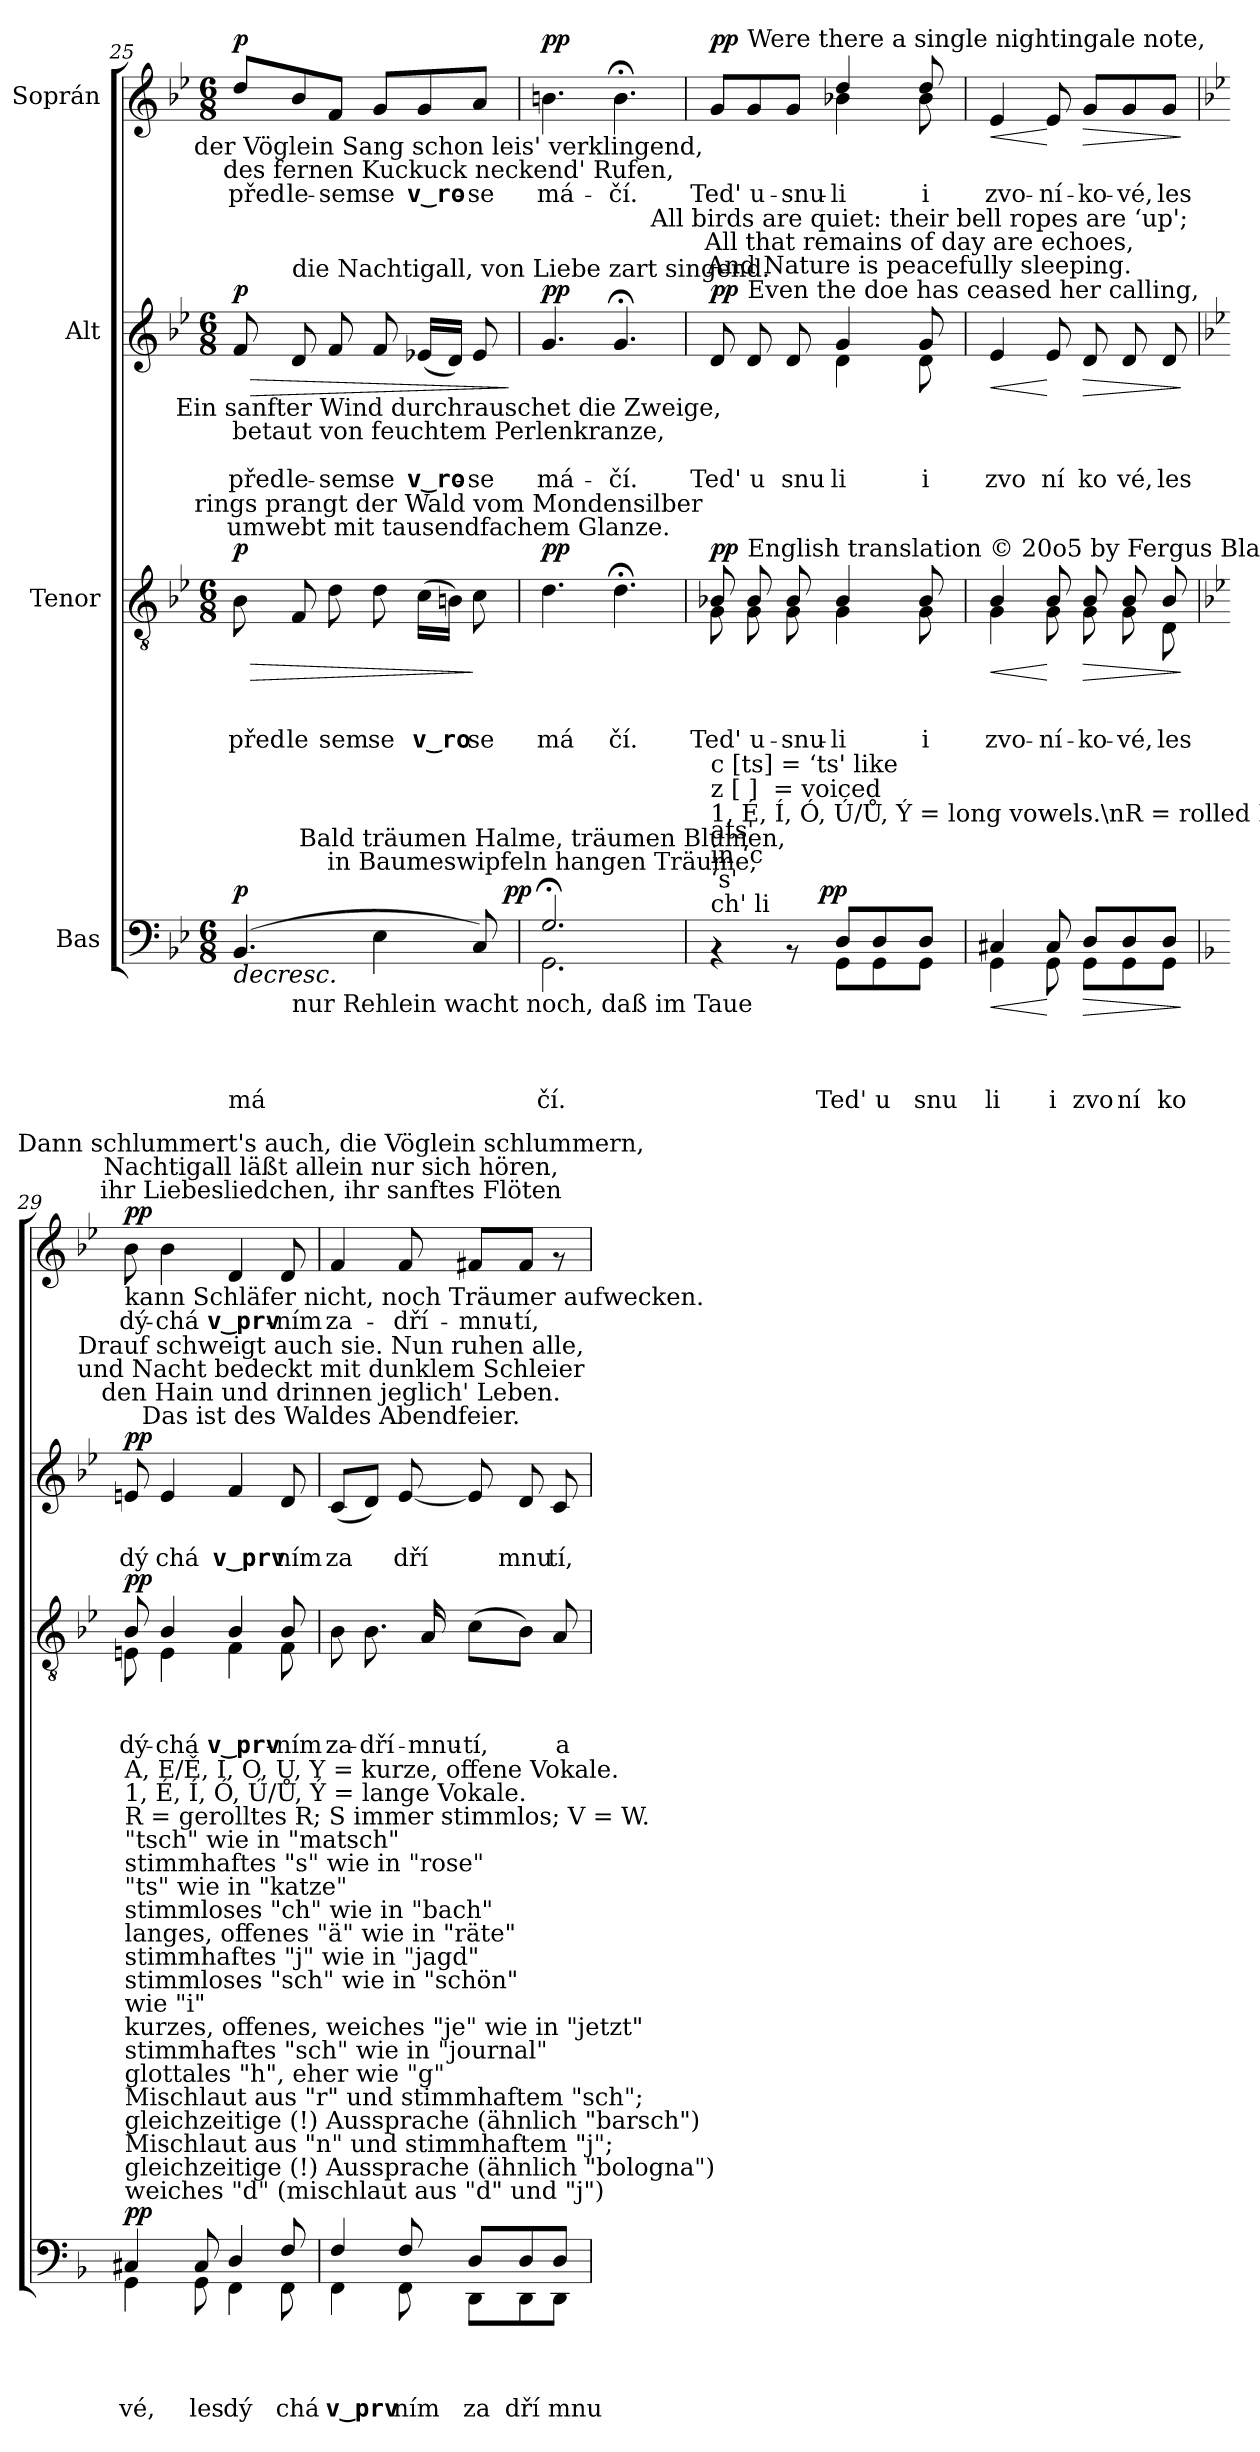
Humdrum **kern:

**kern	**text	**text	**text	**text	**dynam	**kern	**text	**text	**text	**dynam	**kern	**text	**text	**dynam	**kern	**text	**dynam
*part4	*part4	*part4	*part4	*part4	*part4	*part3	*part3	*part3	*part3	*part3	*part2	*part2	*part2	*part2	*part1	*part1	*part1
*staff4	*staff4	*staff4	*staff4	*staff4	*staff4	*staff3	*staff3	*staff3	*staff3	*staff3	*staff2	*staff2	*staff2	*staff2	*staff1	*staff1	*staff1
*I"Bas	*	*	*	*	*	*I"Tenor	*	*	*	*	*I"Alt	*	*	*	*I"Soprán	*	*
*clefF4	*	*	*	*	*	*clefGv2	*	*	*	*	*clefG2	*	*	*	*clefG2	*	*
*k[b-e-]	*	*	*	*	*	*k[b-e-]	*	*	*	*	*k[b-e-]	*	*	*	*k[b-e-]	*	*
*B-:	*	*	*	*	*	*B-:	*	*	*	*	*B-:	*	*	*	*B-:	*	*
*M6/8	*	*	*	*	*	*M6/8	*	*	*	*	*M6/8	*	*	*	*M6/8	*	*
=25	=25	=25	=25	=25	=25	=25	=25	=25	=25	=25	=25	=25	=25	=25	=25	=25	=25
!LO:TX:b:t=es Bad und Nachttrunk nicht versäume.	!	!	!	!	!	!	!	!	!	!	!	!	!	!	!	!	!
!	!	!	!	!LO:LY:b	!LO:HP:b	!	!	!	!LO:LY:b	!LO:HP:b	!	!	!LO:LY:b	!LO:HP:b	!	!LO:LY:b	!
!	!	!	!	!	!LO:DY:n=1:a	!	!	!	!	!LO:DY:n=1:a	!	!	!	!LO:DY:n=1:a	!	!	!LO:DY:a
*^	*	*	*	*	*	*	*	*	*	*	*	*	*	*	*^	*	*
*	*^	*	*	*	*	*	*	*	*	*	*	*	*	*	*	*	*	*	*
(>4.BB-/	2ryy	8ryy	.	.	.	má	> p	8B-\	.	.	před	> p	8f/	.	před	> p	8dd/L	2ryy	před	p
!	!	!	!	!	!	!	!	!	!	!	!	!	!LO:TX:a:t=die Nachtigall, von Liebe zart singend.	!	!	!	!	!	!	!
!	!	!LO:TX:b:t=nur Rehlein wacht noch, daß im Taue	!	!	!	!	!	!	!	!	!	!	!	!	!	!	!	!	!	!
!	!	!	!	!	!	!	!	!	!	!	!LO:LY:b	!	!	!	!LO:LY:b	!	!	!	!LO:LY:b	!
.	.	2ryy	.	.	.	.	.	8F/	.	.	le	.	8d/	.	le-	.	8b-/	.	le-	.
!	!	!	!	!	!	!	!	!	!	!	!LO:LY:b	!	!	!	!LO:LY:b	!	!	!	!LO:LY:b	!
.	.	.	.	.	.	.	.	8d\	.	.	sem	.	8f/	.	-sem	.	8f/J	.	-sem	.
!	!	!	!	!	!	!	!	!	!	!	!LO:LY:b	!	!	!	!LO:LY:b	!	!	!	!LO:LY:b	!
4E-\	.	.	.	.	.	.	.	8d\	.	.	se	.	8f/	.	se	.	8g/L	.	se	.
!	!	!	!	!	!	!	!	!	!	!	!LO:LY:b	!	!	!	!LO:LY:b	!	!	!	!LO:LY:b	!
.	8..ryy	.	.	.	.	.	.	(>16c\LL	.	.	v‿ro	.	(<16e-X/LL	.	v‿ro-	.	8g/	16ryy	v‿ro-	.
!	!	!	!	!	!	!	!	!	!	!	!	!	!	!	!	!	!	!LO:TX:b:cj:t=der Vöglein Sang schon leis' verklingend,\ndes fernen Kuckuck neckend' Rufen,	!	!
!	!	!	!	!	!	!	!	!	!	!	!	!	!LO:TX:b:cj:t=Ein sanfter Wind durchrauschet die Zweige,\nbetaut von feuchtem Perlenkranze,	!	!	!	!	!	!	!
!	!	!	!	!	!	!	!	!LO:TX:a:cj:t=rings prangt der Wald vom Mondensilber\numwebt mit tausendfachem Glanze.	!	!	!	!	!	!	!	!	!	!	!	!
.	.	.	.	.	.	.	.	16Bn\JJ)	.	.	.	.	16d/JJ)	.	.	.	.	8.ryy	.	.
!	!	!	!	!	!	!	!	!	!	!	!LO:LY:b	!	!	!	!LO:LY:b	!	!	!	!LO:LY:b	!
8C/)	.	8ryy	.	.	.	.	.	8c\	.	.	se	]	8e-/	.	-se	.	8a/J	.	-se	.
!	!	!	!	!	!	!	!LO:DY:n=2:a	!	!	!	!	!	!	!	!	!	!	!	!	!
.	32ryy	.	.	.	.	.	pp	.	.	.	.	.	.	.	.	.	.	.	.	.
.	.	.	.	.	.	.	]	.	.	.	.	.	.	.	.	]	.	.	.	.
=26	=26	=26	=26	=26	=26	=26	=26	=26	=26	=26	=26	=26	=26	=26	=26	=26	=26	=26	=26	=26
!LO:TX:a:cj:t=Bald träumen Halme, träumen Blumen,\nin Baumeswipfeln hangen Träume,	!	!	!	!	!	!	!	!	!	!	!	!	!	!	!	!	!	!	!	!
!	!	!	!	!	!	!LO:LY:b	!	!	!	!	!LO:LY:b	!LO:DY:a	!	!	!LO:LY:b	!LO:DY:a	!	!	!LO:LY:b	!LO:DY:a
*	*v	*v	*	*	*	*	*	*	*	*	*	*	*	*	*	*	*v	*v	*	*
2.GG;<;\	2.G/	.	.	.	čí.	.	4.d\	.	.	má	pp	4.g/	.	má-	pp	4.bn\	má-	pp
!	!	!	!	!	!	!	!	!	!	!LO:LY:b	!	!	!	!LO:LY:b	!	!	!LO:LY:b	!
.	.	.	.	.	.	.	4.d;<\	.	.	čí.	.	4.g;</	.	-čí.	.	4.b;<\	-čí.	.
!!LO:LB:g=z
=27	=27	=27	=27	=27	=27	=27	=27	=27	=27	=27	=27	=27	=27	=27	=27	=27	=27	=27
*	*	*	*	*	*	*	*^	*	*	*	*	*	*	*	*	*	*	*
!	!	!	!	!	!	!	!	!	!	!	!	!	!	!	!	!	!LO:TX:b:t=Then the trees would awaken from rest.	!	!
!LO:TX:a:t=A, E/Ě, I, O, U, Y = short and open vowels.\n1, É, Í, Ó, Ú/Ů, Ý = long vowels.\nR = rolled R; S always voiceless.\nč [tʃ] = ‘	!	!	!	!	!	!	!	!	!	!	!	!	!	!	!	!	!	!	!
!LO:TX:t=ch' li	!	!	!	!	!	!	!	!	!	!	!	!	!	!	!	!	!	!	!
!LO:TX:t=ke in ‘church'\nz  [ ]  = voiced	!	!	!	!	!	!	!	!	!	!	!	!	!	!	!	!	!	!	!
!LO:TX:t=‘s'	!	!	!	!	!	!	!	!	!	!	!	!	!	!	!	!	!	!	!
!LO:TX:t=like in ‘zero'\nc [ts] = ‘ts' like	!	!	!	!	!	!	!	!	!	!	!	!	!	!	!	!	!	!	!
!LO:TX:t=in ‘c	!	!	!	!	!	!	!	!	!	!	!	!	!	!	!	!	!	!	!
!LO:TX:t=ats'	!	!	!	!	!	!	!	!	!	!	!	!	!	!	!	!	!	!	!
!	!	!	!	!	!	!	!	!	!	!	!LO:LY:b	!LO:DY:a	!	!	!LO:LY:b	!LO:DY:a	!	!LO:LY:b	!LO:DY:a
*	*^	*	*	*	*	*	*	*	*	*	*	*	*^	*	*	*	*^	*	*
4rAA	4.ryy	4ryy	.	.	.	.	.	8B-X/	8G\	.	.	Ted'	pp	8d/	4.ryy	.	Ted'	pp	8g/L	4.ryy	Ted'	pp
!	!	!	!	!	!	!	!	!	!	!	!	!	!	!	!	!	!	!	!LO:TX:a:t=Were there a single nightingale note,	!	!	!
!	!	!	!	!	!	!	!	!	!	!	!	!	!	!LO:TX:a:t=Even the doe has ceased her calling,	!	!	!	!	!	!	!	!
!	!	!	!	!	!	!	!	!LO:TX:a:t=English translation © 20o5 by Fergus Black.	!	!	!	!	!	!	!	!	!	!	!	!	!	!
!	!	!	!	!	!	!	!	!	!	!	!	!LO:LY:b	!	!	!	!	!LO:LY:b	!	!	!	!LO:LY:b	!
.	.	.	.	.	.	.	.	8B-/	8G\	.	.	u-	.	8d/	.	.	u	.	8g/	.	u-	.
!	!	!	!	!	!	!	!	!	!	!	!	!LO:LY:b	!	!	!	!	!LO:LY:b	!	!	!	!LO:LY:b	!
8rAA	.	16.ryy	.	.	.	.	.	8B-/	8G\	.	.	-snu-	.	8d/	.	.	snu	.	8g/J	.	-snu-	.
!	!	!	!	!	!	!	!LO:DY:a	!	!	!	!	!	!	!	!	!	!	!	!	!	!	!
.	.	4ryy	.	.	.	.	pp	.	.	.	.	.	.	.	.	.	.	.	.	.	.	.
!	!	!	!	!	!	!LO:LY:b	!	!	!	!	!	!LO:LY:b	!	!	!	!	!LO:LY:b	!	!	!	!LO:LY:b	!
8D/L	8GG\L	.	.	.	.	Ted'	.	4B-/	4G\	.	.	-li	.	4g/	4d\	.	li	.	4dd/	4b-X\	-li	.
!	!	!	!	!	!	!LO:LY:b	!	!	!	!	!	!	!	!	!	!	!	!	!	!	!	!
8D/	8GG\	.	.	.	.	u	.	.	.	.	.	.	.	.	.	.	.	.	.	.	.	.
.	.	8ryy	.	.	.	.	.	.	.	.	.	.	.	.	.	.	.	.	.	.	.	.
!	!	!	!	!	!	!	!	!	!	!	!	!	!	!LO:TX:a:cj:t=All birds are quiet&colon; their bell ropes are ‘up';\nAll that remains of day are echoes,\nAnd Nature is peacefully sleeping.	!	!	!	!	!	!	!	!
!	!	!	!	!	!	!LO:LY:b	!	!	!	!	!	!LO:LY:b	!	!	!	!	!LO:LY:b	!	!	!	!LO:LY:b	!
8D/J	8GG\J	.	.	.	.	snu	.	8B-/	8G\	.	.	i	.	8g/	8d\	.	i	.	8dd/	8b-\	i	.
.	.	32ryy	.	.	.	.	.	.	.	.	.	.	.	.	.	.	.	.	.	.	.	.
=28	=28	=28	=28	=28	=28	=28	=28	=28	=28	=28	=28	=28	=28	=28	=28	=28	=28	=28	=28	=28	=28	=28
!	!	!	!	!	!	!LO:LY:b	!LO:HP:b	!	!	!	!	!LO:LY:b	!LO:HP:b	!	!	!	!LO:LY:b	!LO:HP:b	!	!	!LO:LY:b	!LO:HP:b
*	*	*	*	*	*	*	*	*	*	*	*	*	*	*v	*v	*	*	*	*	*	*	*
*	*v	*v	*	*	*	*	*	*	*	*	*	*	*	*	*	*	*	*v	*v	*	*
4C#X/	4GG\	.	.	.	li	<	4B-/	4G\	.	.	zvo-	<	4e-/	.	zvo	<	4e-/	zvo-	<
!	!	!	!	!	!LO:LY:b	!	!	!	!	!	!LO:LY:b	!	!	!	!LO:LY:b	!	!	!LO:LY:b	!
8C#/	8GG\	.	.	.	i	[	8B-/	8G\	.	.	-ní-	[	8e-/	.	ní	[	8e-/	-ní-	[
!	!	!	!	!	!LO:LY:b	!LO:HP:b	!	!	!	!	!LO:LY:b	!LO:HP:b	!	!	!LO:LY:b	!LO:HP:b	!	!LO:LY:b	!LO:HP:b
8D/L	8GG\L	.	.	.	zvo	>	8B-/	8G\	.	.	-ko-	>	8d/	.	ko	>	8g/L	-ko-	>
!	!	!	!	!	!LO:LY:b	!	!	!	!	!	!LO:LY:b	!	!	!	!LO:LY:b	!	!	!LO:LY:b	!
8D/	8GG\	.	.	.	ní	.	8B-/	8G\	.	.	-vé,	.	8d/	.	vé,	.	8g/	-vé,	.
!	!	!	!	!	!LO:LY:b	!	!	!	!	!	!LO:LY:b	!	!	!	!LO:LY:b	!	!	!LO:LY:b	!
8D/J	8GG\J	.	.	.	ko	.	8B-/	8D\	.	.	les	.	8d/	.	les	.	8g/J	les	.
*v	*v	*	*	*	*	*	*	*	*	*	*	*	*	*	*	*	*	*	*
*	*	*	*	*	*	*v	*v	*	*	*	*	*	*	*	*	*	*	*
.	.	.	.	.	]	.	.	.	.	]	.	.	.	]	.	.	]
=29	=29	=29	=29	=29	=29	=29	=29	=29	=29	=29	=29	=29	=29	=29	=29	=29	=29
*k[b-]	*	*	*	*	*	*	*	*	*	*	*	*	*	*	*	*	*
*F:	*	*	*	*	*	*	*	*	*	*	*	*	*	*	*	*	*
*^	*	*	*	*	*	*	*	*	*	*	*	*	*	*	*	*	*
!	!	!	!	!	!	!	!	!	!	!	!	!	!	!	!	!LO:TX:b:t=kann Schläfer nicht, noch Träumer aufwecken.	!	!
!LO:TX:a:t=A, E/Ě, I, O, U, Y = kurze, offene Vokale.\n1, É, Í, Ó, Ú/Ů, Ý = lange Vokale.\nR = gerolltes R; S immer stimmlos; V = W.\n"tsch" wie in "matsch"\nstimmhaftes "s" wie in "rose"\n"ts" wie in "katze"\nstimmloses "ch" wie in "bach"\nlanges, offenes "ä" wie in "räte"\nstimmhaftes "j" wie in "jagd"\nstimmloses "sch" wie in "schön"\nwie "i"\nkurzes, offenes, weiches "je" wie in "jetzt"\nstimmhaftes "sch" wie in "journal"\nglottales "h", eher wie "g"\nMischlaut aus "r" und stimmhaftem "sch";\ngleichzeitige (!) Aussprache (ähnlich "barsch")\nMischlaut aus "n" und stimmhaftem "j";\ngleichzeitige (!) Aussprache (ähnlich "bologna")\nweiches "d" (mischlaut aus "d" und "j")	!	!	!	!	!	!	!	!	!	!	!	!	!	!	!	!	!	!
!	!	!	!	!	!LO:LY:b	!LO:DY:a	!	!	!	!LO:LY:b	!LO:DY:a	!	!	!LO:LY:b	!LO:DY:a	!	!LO:LY:b	!LO:DY:a
*	*	*	*	*	*	*	*^	*	*	*	*	*	*	*	*	*	*	*
4C#X/	4GG\	.	.	.	vé,	pp	8B-/	8En\	.	.	dý-	pp	8en/	.	dý	pp	8b-\	dý-	pp
!	!	!	!	!	!	!	!	!	!	!	!LO:LY:b	!	!	!	!LO:LY:b	!	!	!LO:LY:b	!
.	.	.	.	.	.	.	4B-/	4E\	.	.	-chá	.	4e/	.	chá	.	4b-\	-chá	.
!	!	!	!	!	!LO:LY:b	!	!	!	!	!	!	!	!	!	!	!	!	!	!
8C#/	8GG\	.	.	.	les	.	.	.	.	.	.	.	.	.	.	.	.	.	.
!	!	!	!	!	!LO:LY:b	!	!	!	!	!	!LO:LY:b	!	!	!	!LO:LY:b	!	!	!LO:LY:b	!
4D/	4FF\	.	.	.	dý	.	4B-/	4F\	.	.	v‿prv-	.	4f/	.	v‿prv	.	4d/	v‿prv-	.
!	!	!	!	!	!LO:LY:b	!	!	!	!	!	!LO:LY:b	!	!	!	!LO:LY:b	!	!	!LO:LY:b	!
8F/	8FF\	.	.	.	chá	.	8B-/	8F\	.	.	-ním	.	8d/	.	ním	.	8d/	-ním	.
=30	=30	=30	=30	=30	=30	=30	=30	=30	=30	=30	=30	=30	=30	=30	=30	=30	=30	=30	=30
!	!	!	!	!	!	!	!	!	!	!	!	!	!	!	!	!	!LO:TX:a:cj:t=Dann schlummert's auch, die Vöglein schlummern,\nNachtigall läßt allein nur sich hören,\nihr Liebesliedchen, ihr sanftes Flöten	!	!
!	!	!	!	!	!	!	!	!	!	!	!	!	!LO:TX:a:cj:t=Drauf schweigt auch sie. Nun ruhen alle,\nund Nacht bedeckt mit dunklem Schleier\nden Hain und drinnen jeglich' Leben.\nDas ist des Waldes Abendfeier.	!	!	!	!	!	!
!	!	!	!	!	!LO:LY:b	!	!	!	!	!	!LO:LY:b	!	!	!	!LO:LY:b	!	!	!LO:LY:b	!
*	*	*	*	*	*	*	*v	*v	*	*	*	*	*	*	*	*	*	*	*
4F/	4FF\	.	.	.	v‿prv	.	8B-\	.	.	za-	.	(<8c/L	.	za	.	4f/	za-	.
!	!	!	!	!	!	!	!	!	!	!LO:LY:b	!	!	!	!	!	!	!	!
.	.	.	.	.	.	.	8.B-\	.	.	-dří-	.	8d/J)	.	.	.	.	.	.
!	!	!	!	!	!LO:LY:b	!	!	!	!	!	!	!	!	!LO:LY:b	!	!	!LO:LY:b	!
8F/	8FF\	.	.	.	ním	.	.	.	.	.	.	[<8e-/	.	dří	.	8f/	-dří-	.
!	!	!	!	!	!	!	!	!	!	!LO:LY:b	!	!	!	!	!	!	!	!
.	.	.	.	.	.	.	16A/	.	.	-mnu-	.	.	.	.	.	.	.	.
!	!	!	!	!	!LO:LY:b	!	!	!	!	!LO:LY:b	!	!	!	!	!	!	!LO:LY:b	!
8D/L	8DD\L	.	.	.	za	.	(>8c\L	.	.	-tí,	.	8e-/]	.	.	.	8f#X/L	-mnu-	.
!	!	!	!	!	!LO:LY:b	!	!	!	!	!	!	!	!	!LO:LY:b	!	!	!LO:LY:b	!
8D/	8DD\	.	.	.	dří	.	8B-\J)	.	.	.	.	8d/	.	mnu	.	8f#/J	-tí,	.
!	!	!	!	!	!LO:LY:b	!	!	!	!	!LO:LY:b	!	!	!	!LO:LY:b	!	!	!	!
8D/J	8DD\J	.	.	.	mnu	.	8A/	.	.	a	.	8c/	.	tí,	.	8rf	.	.
*v	*v	*	*	*	*	*	*	*	*	*	*	*	*	*	*	*	*	*
=	=	=	=	=	=	=	=	=	=	=	=	=	=	=	=	=	=
*-	*-	*-	*-	*-	*-	*-	*-	*-	*-	*-	*-	*-	*-	*-	*-	*-	*-
